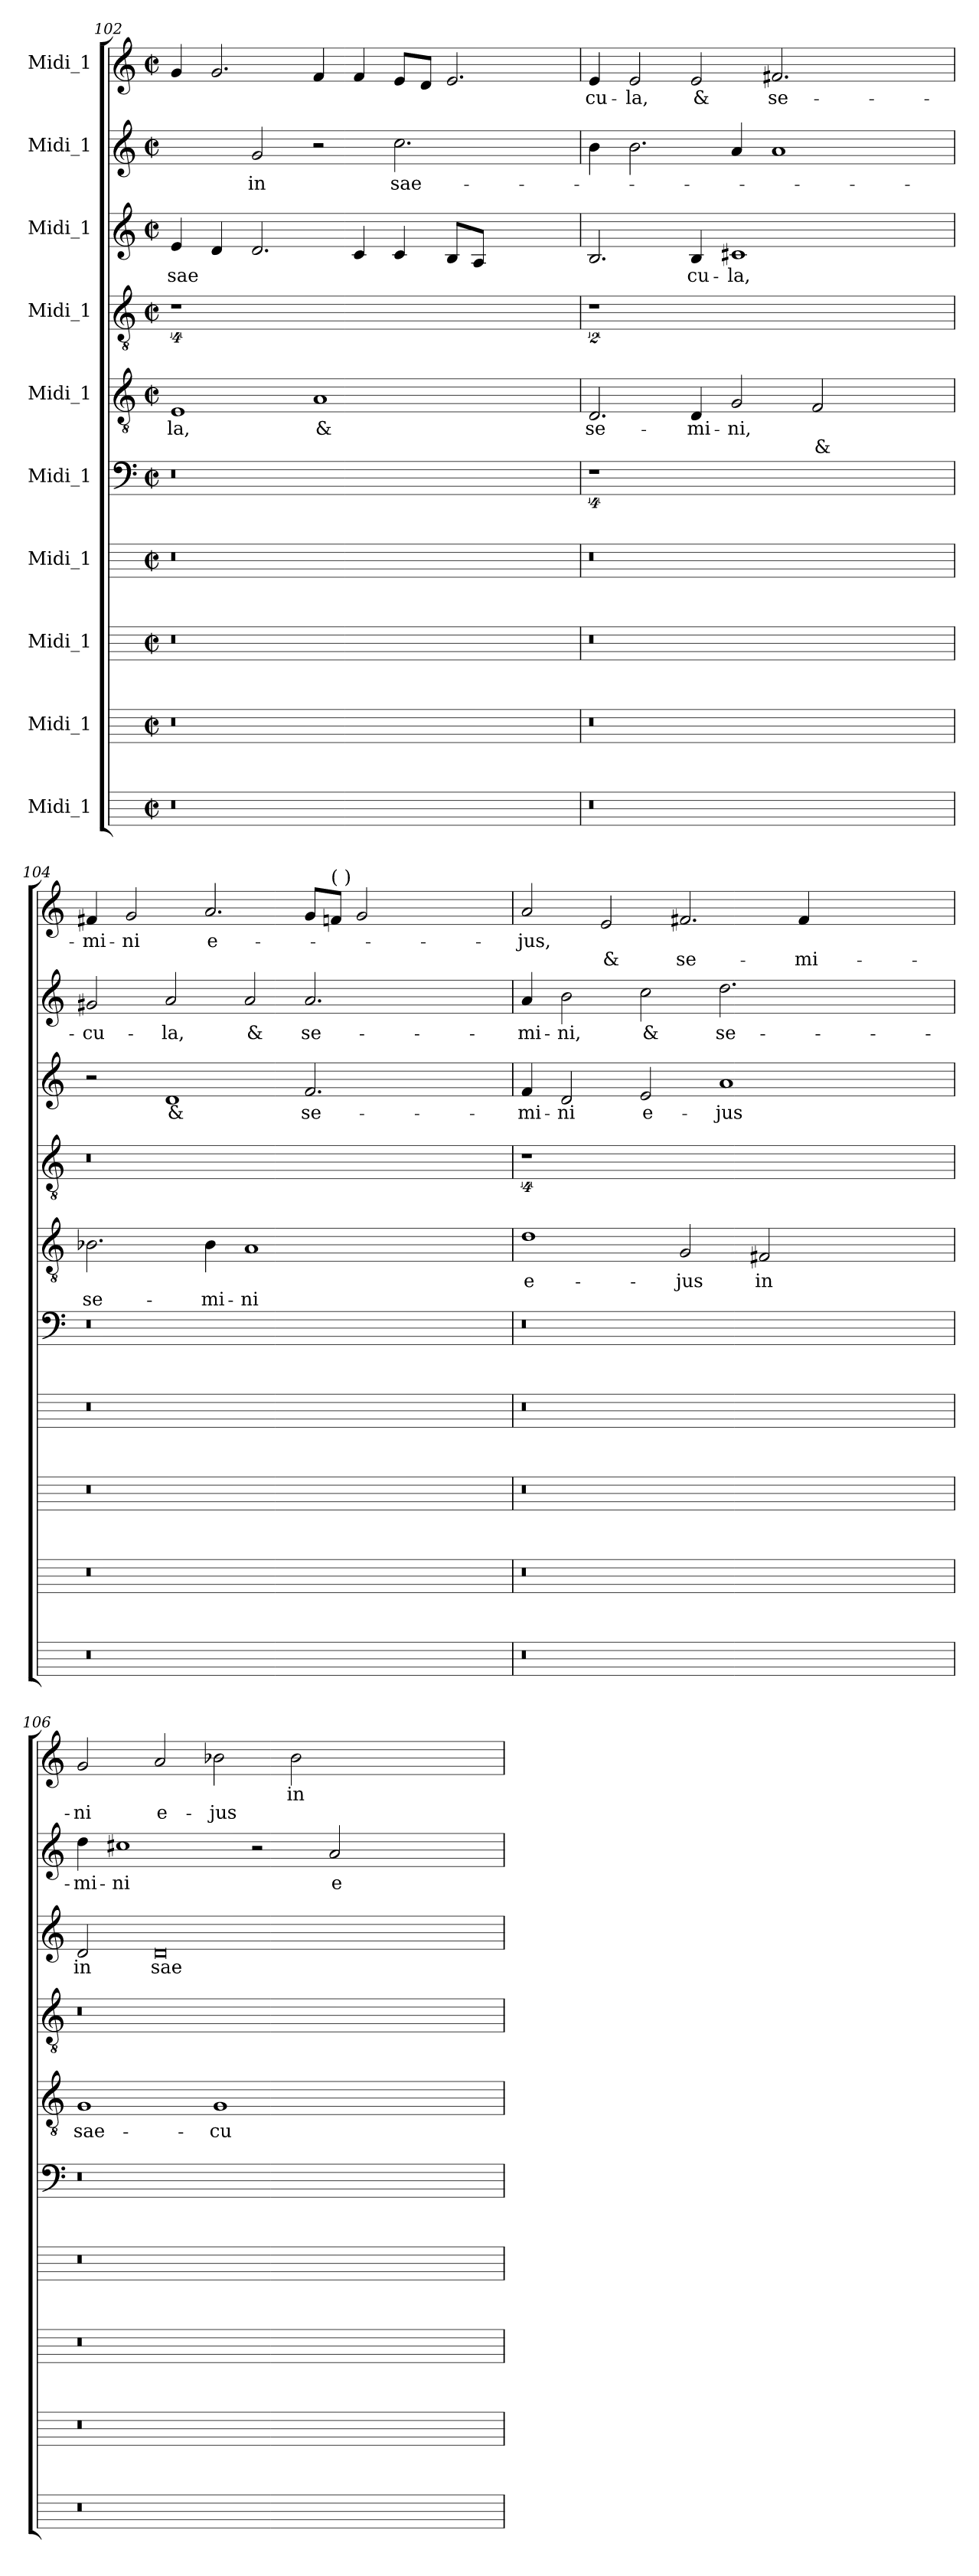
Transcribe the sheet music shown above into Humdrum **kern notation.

**kern	**kern	**kern	**kern	**kern	**kern	**text	**text	**kern	**kern	**text	**kern	**text	**kern	**text	**text
*part10	*part9	*part8	*part7	*part6	*part5	*part5	*part5	*part4	*part3	*part3	*part2	*part2	*part1	*part1	*part1
*staff10	*staff9	*staff8	*staff7	*staff6	*staff5	*staff5	*staff5	*staff4	*staff3	*staff3	*staff2	*staff2	*staff1	*staff1	*staff1
*I"Midi_1	*I"Midi_1	*I"Midi_1	*I"Midi_1	*I"Midi_1	*I"Midi_1	*	*	*I"Midi_1	*I"Midi_1	*	*I"Midi_1	*	*I"Midi_1	*	*
!!LO:LB:g=z
*	*	*	*	*clefF4	*clefGv2	*	*	*clefGv2	*clefG2	*	*clefG2	*	*clefG2	*	*
*	*	*	*	*k[]	*k[]	*	*	*k[]	*k[]	*	*k[]	*	*k[]	*	*
*	*	*	*	*C:	*C:	*	*	*C:	*C:	*	*C:	*	*C:	*	*
*M4/2	*M4/2	*M4/2	*M4/2	*M4/2	*M4/2	*	*	*M4/2	*M4/2	*	*M4/2	*	*M4/2	*	*
*met(c|)	*met(c|)	*met(c|)	*met(c|)	*met(c|)	*met(c|)	*	*	*met(c|)	*met(c|)	*	*met(c|)	*	*met(c|)	*	*
=102	=102	=102	=102	=102	=102	=102	=102	=102	=102	=102	=102	=102	=102	=102	=102
!	!	!	!	!	!	!LO:LY:b	!	!	!	!LO:LY:b	!	!	!	!	!
0r	0r	0r	0r	0r	1E	-la,	.	4%9r	4e	sae	2b-yy]	.	4g	.	.
.	.	.	.	.	.	.	.	.	4d	.	.	.	2.g	.	.
!	!	!	!	!	!	!	!	!	!	!	!	!LO:LY:b	!	!	!
.	.	.	.	.	.	.	.	.	2.d	.	2g	in	.	.	.
!	!	!	!	!	!	!LO:LY:b	!	!	!	!	!	!	!	!	!
.	.	.	.	.	1A	&	.	.	.	.	2r	.	4f	.	.
.	.	.	.	.	.	.	.	.	4c	.	.	.	4f	.	.
!	!	!	!	!	!	!	!	!	!	!	!	!LO:LY:b	!	!	!
.	.	.	.	.	.	.	.	.	4c	.	2.cc	sae-	8eL	.	.
.	.	.	.	.	.	.	.	.	.	.	.	.	8dJ	.	.
.	.	.	.	.	.	.	.	.	8BL	.	.	.	2.e	.	.
.	.	.	.	.	.	.	.	.	8AJ	.	.	.	.	.	.
2ryy	2ryy	2ryy	2ryy	2ryy	2ryy	.	.	.	2ryy	.	.	.	.	.	.
.	.	.	.	.	.	.	.	4ryy	.	.	4ryy	.	.	.	.
=103	=103	=103	=103	=103	=103	=103	=103	=103	=103	=103	=103	=103	=103	=103	=103
!	!	!	!	!	!	!LO:LY:b	!	!	!	!	!	!	!	!LO:LY:b	!
0r	0r	0r	0r	4%9r	2.D	se-	.	2%5r	2.B	.	4b	.	4e	cu-	.
!	!	!	!	!	!	!	!	!	!	!	!	!	!	!LO:LY:b	!
.	.	.	.	.	.	.	.	.	.	.	2.b	.	2e	-la,	.
!	!	!	!	!	!	!LO:LY:b	!	!	!	!LO:LY:b	!	!	!	!LO:LY:b	!
.	.	.	.	.	4D	-mi-	.	.	4B	cu-	.	.	2e	&	.
!	!	!	!	!	!	!LO:LY:b	!	!	!	!LO:LY:b	!	!	!	!	!
.	.	.	.	.	2G	-ni,	.	.	1c#X	-la,	4a	.	.	.	.
!	!	!	!	!	!	!	!	!	!	!	!	!	!	!LO:LY:b	!
.	.	.	.	.	.	.	.	.	.	.	1a	.	2.f#X	se-	.
!	!	!	!	!	!	!	!LO:LY:b	!	!	!	!	!	!	!	!
.	.	.	.	.	2F	.	&	.	.	.	.	.	.	.	.
2ryy	2ryy	2ryy	2ryy	.	2ryy	.	.	.	2ryy	.	.	.	2ryy	.	.
.	.	.	.	4ryy	.	.	.	.	.	.	4ryy	.	.	.	.
=104	=104	=104	=104	=104	=104	=104	=104	=104	=104	=104	=104	=104	=104	=104	=104
!	!	!	!	!	!	!	!LO:LY:b	!	!	!	!	!LO:LY:b	!	!LO:LY:b	!
0.r	0.r	0.r	0.r	0r	2.B-	.	se-	0r	2r	.	2g#	-cu-	4f#X	-mi-	.
!	!	!	!	!	!	!	!	!	!	!	!	!	!	!LO:LY:b	!
.	.	.	.	.	.	.	.	.	.	.	.	.	2g	-ni	.
!	!	!	!	!	!	!	!	!	!	!LO:LY:b	!	!LO:LY:b	!	!	!
.	.	.	.	.	.	.	.	.	1d	&	2a	-la,	.	.	.
!	!	!	!	!	!	!	!LO:LY:b	!	!	!	!	!	!	!LO:LY:b	!
.	.	.	.	.	4B-	.	-mi-	.	.	.	.	.	2.a	e-	.
!	!	!	!	!	!	!	!LO:LY:b	!	!	!	!	!LO:LY:b	!	!	!
.	.	.	.	.	1A	.	-ni	.	.	.	2a	&	.	.	.
!	!	!	!	!	!	!	!	!	!	!LO:LY:b	!	!LO:LY:b	!	!	!
.	.	.	.	.	.	.	.	.	2.f	se-	2.a	se-	8gL	.	.
!	!	!	!	!	!	!	!	!	!	!	!	!	!LO:TX:a:t=(  )	!	!
.	.	.	.	.	.	.	.	.	.	.	.	.	8fnJ	.	.
.	.	.	.	.	.	.	.	.	.	.	.	.	2g	.	.
.	.	.	.	1ryy	1ryy	.	.	1ryy	.	.	.	.	.	.	.
.	.	.	.	.	.	.	.	.	2.ryy	.	2.ryy	.	2.ryy	.	.
!!LO:LB:g=z
=105	=105	=105	=105	=105	=105	=105	=105	=105	=105	=105	=105	=105	=105	=105	=105
!	!	!	!	!	!	!LO:LY:b	!	!	!	!LO:LY:b	!	!LO:LY:b	!	!LO:LY:b	!
0.r	0.r	0.r	0.r	0r	1d	e-	.	4%9r	4f	-mi-	4a	-mi-	2a	-jus,	.
!	!	!	!	!	!	!	!	!	!	!LO:LY:b	!	!LO:LY:b	!	!	!
.	.	.	.	.	.	.	.	.	2d	-ni	2b	-ni,	.	.	.
!	!	!	!	!	!	!	!	!	!	!	!	!	!	!	!LO:LY:b
.	.	.	.	.	.	.	.	.	.	.	.	.	2e	.	&
!	!	!	!	!	!	!	!	!	!	!LO:LY:b	!	!LO:LY:b	!	!	!
.	.	.	.	.	.	.	.	.	2e	e-	2cc	&	.	.	.
!	!	!	!	!	!	!LO:LY:b	!	!	!	!	!	!	!	!	!LO:LY:b
.	.	.	.	.	2G	-jus	.	.	.	.	.	.	2.f#X	.	se-
!	!	!	!	!	!	!	!	!	!	!LO:LY:b	!	!LO:LY:b	!	!	!
.	.	.	.	.	.	.	.	.	1a	-jus	2.dd	se-	.	.	.
!	!	!	!	!	!	!LO:LY:b	!	!	!	!	!	!	!	!	!
.	.	.	.	.	2F#X	in	.	.	.	.	.	.	.	.	.
!	!	!	!	!	!	!	!	!	!	!	!	!	!	!	!LO:LY:b
.	.	.	.	.	.	.	.	.	.	.	.	.	4f#	.	-mi-
.	.	.	.	1ryy	1ryy	.	.	.	.	.	1ryy	.	1ryy	.	.
.	.	.	.	.	.	.	.	2.ryy	2.ryy	.	.	.	.	.	.
=106	=106	=106	=106	=106	=106	=106	=106	=106	=106	=106	=106	=106	=106	=106	=106
!	!	!	!	!	!	!LO:LY:b	!	!	!	!LO:LY:b	!	!LO:LY:b	!	!	!LO:LY:b
0.r	0.r	0.r	0.r	0.r	1G	sae-	.	0r	2d	in	4dd	-mi-	2g	.	-ni
!	!	!	!	!	!	!	!	!	!	!	!	!LO:LY:b	!	!	!
.	.	.	.	.	.	.	.	.	.	.	1cc#X	-ni	.	.	.
!	!	!	!	!	!	!	!	!	!	!LO:LY:b	!	!	!	!	!LO:LY:b
.	.	.	.	.	.	.	.	.	0d	sae-	.	.	2a	.	e-
!	!	!	!	!	!	!LO:LY:b	!	!	!	!	!	!	!	!	!LO:LY:b
.	.	.	.	.	1G	-cu-	.	.	.	.	.	.	2b-X	.	-jus
.	.	.	.	.	.	.	.	.	.	.	2r	.	.	.	.
!	!	!	!	!	!	!	!	!	!	!	!	!	!	!LO:LY:b	!
.	.	.	.	.	.	.	.	.	.	.	.	.	2b-	in	.
!	!	!	!	!	!	!	!	!	!	!	!	!LO:LY:b	!	!	!
.	.	.	.	.	.	.	.	.	.	.	2a	e-	.	.	.
.	.	.	.	.	1ryy	.	.	1ryy	.	.	.	.	1ryy	.	.
.	.	.	.	.	.	.	.	.	.	.	2.ryy	.	.	.	.
.	.	.	.	.	.	.	.	.	2ryy	.	.	.	.	.	.
=	=	=	=	=	=	=	=	=	=	=	=	=	=	=	=
*-	*-	*-	*-	*-	*-	*-	*-	*-	*-	*-	*-	*-	*-	*-	*-
